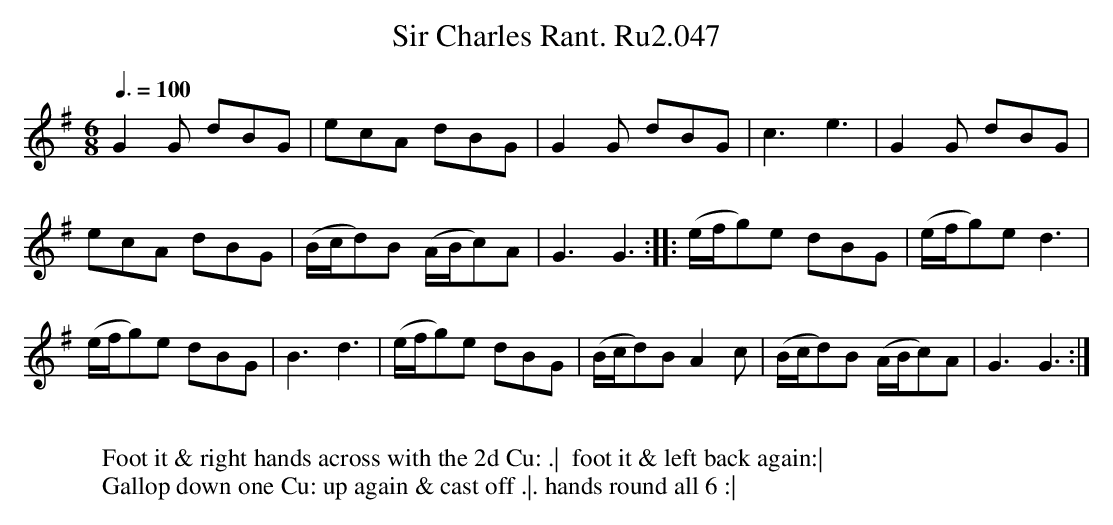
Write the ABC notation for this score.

X:1
T:Sir Charles Rant. Ru2.047
M:6/8
L:1/8
Q:3/8=100
K:G
G2G dBG|ecA dBG|G2G dBG|c3e3|G2G dBG|
ecA dBG|(B/c/d)B (A/B/c)A|G3G3::(e/f/g)e dBG|(e/f/g)e d3|
(e/f/g)e dBG|B3d3|(e/f/g)e dBG|\
(B/c/d)B A2c|(B/c/d)B (A/B/c)A|G3G3:|
W:
W:Foot it & right hands across with the 2d Cu: .|  foot it & left back again:|
W:Gallop down one Cu: up again & cast off .|. hands round all 6 :|
